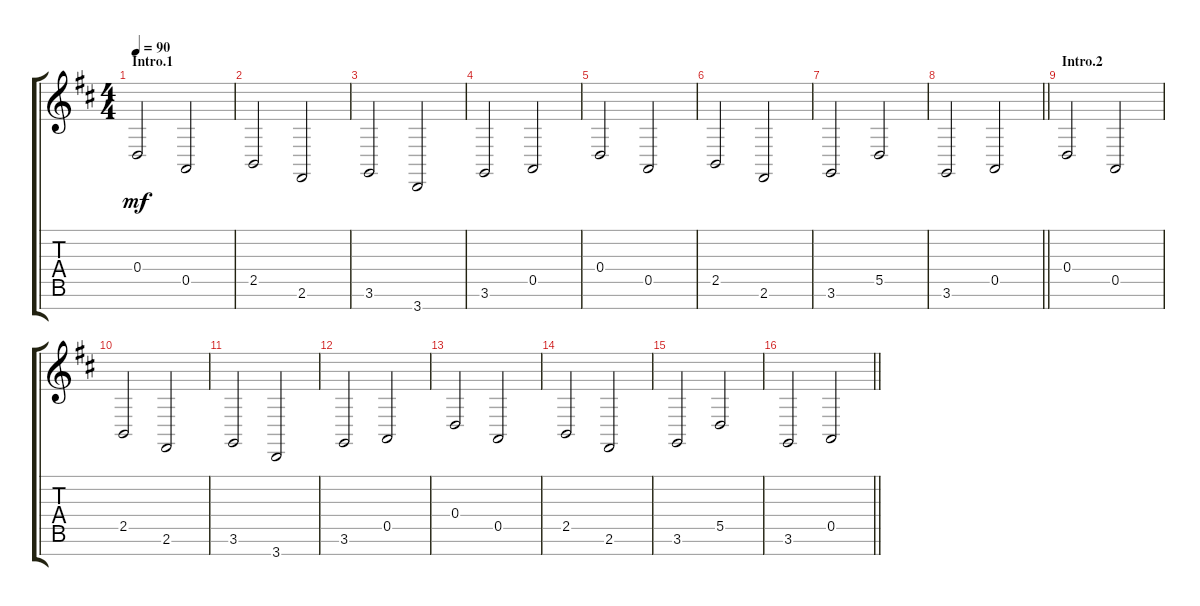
\track "" {instrument stringensemble2}
\staff {score tabs}
\tuning (E4 B3 G3 D3 A2 E2 B1) {hide}
\ts (4 4)
\section ("" "Intro.1")
\tempo 90
\clef g2
\ks d
0.4.2{dy mf instrument stringensemble2} 0.5.2 |
2.5.2 2.6.2 |
3.6.2 3.7.2 |
3.6.2 0.5.2 |
0.4.2 0.5.2 |
2.5.2 2.6.2 |
3.6.2 5.5.2 |
\barLineRight lightlight
3.6.2 0.5.2 |
\section ("" "Intro.2")
0.4.2 0.5.2 |
2.5.2 2.6.2 |
3.6.2 3.7.2 |
3.6.2 0.5.2 |
0.4.2 0.5.2 |
2.5.2 2.6.2 |
3.6.2 5.5.2 |
\barLineRight lightlight
3.6.2 0.5.2
